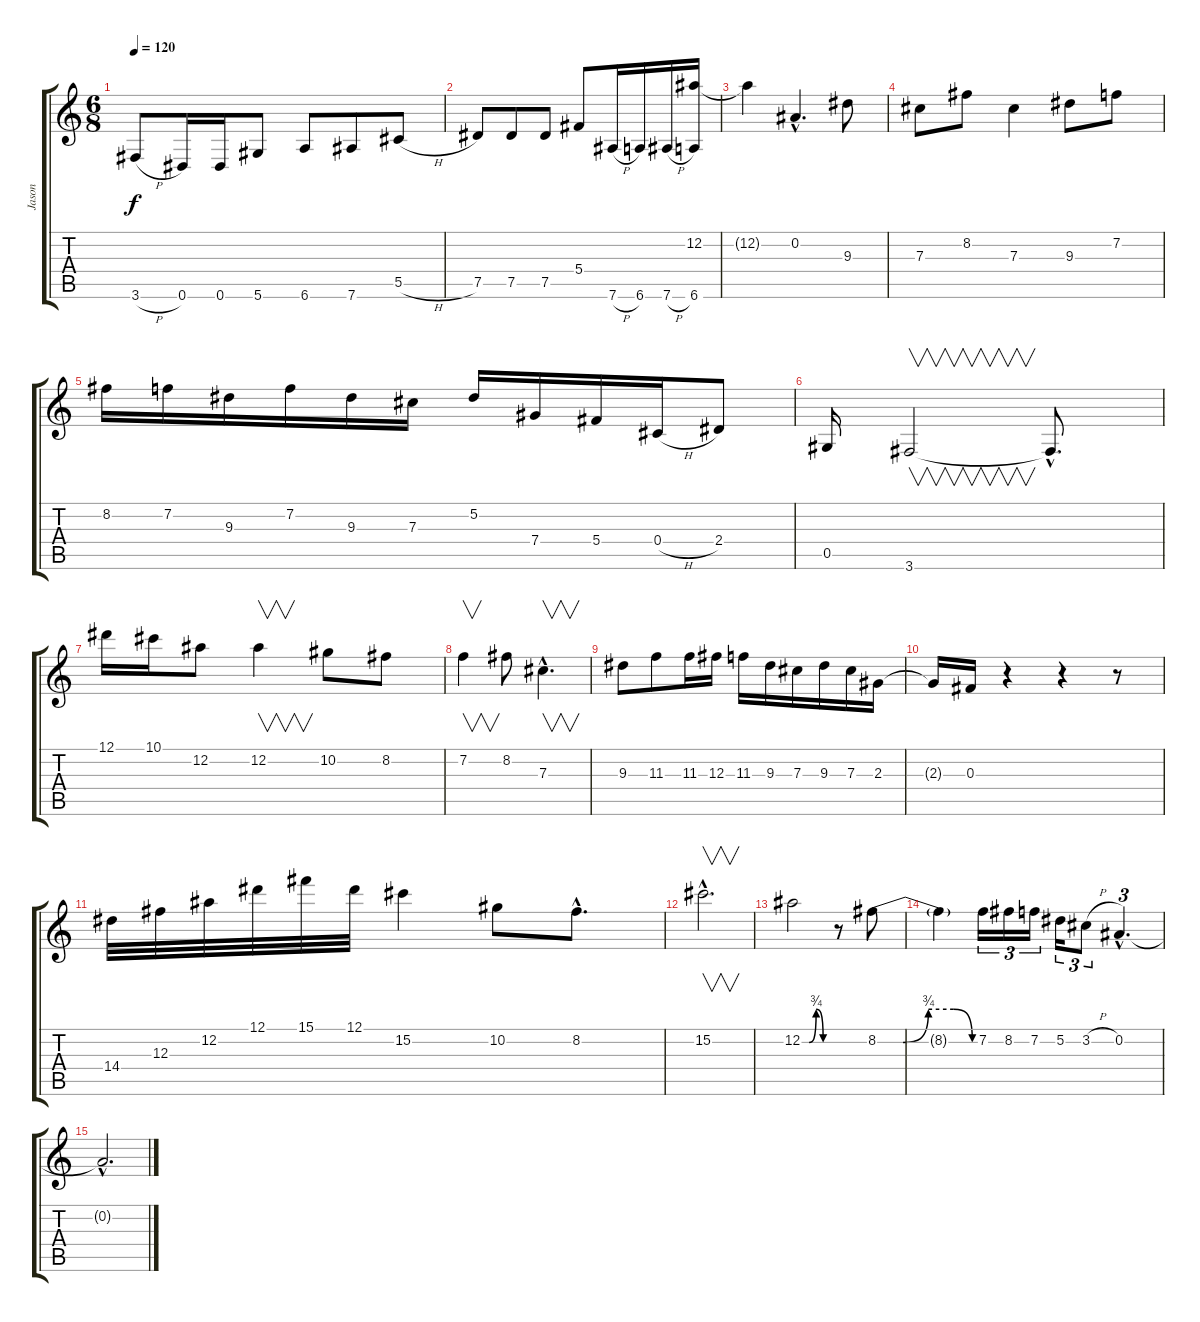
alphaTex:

\track ("Jason" "Jason") {instrument distortionguitar}
\staff {score tabs}
\tuning (Eb4 Bb3 Gb3 Db3 Ab2 Eb2) {hide}
\ts (6 8)
\tempo 120
\clef g2
\ks c
3.6{h}.8{dy f} 0.6.16 0.6.16 5.6.8 6.6.8 7.6.8 5.5{h}.8 |
7.5.8 7.5.8 7.5.8 5.4.8 7.6{h}.16 6.6.16 7.6{h}.16 (12.2 6.6).16 |
12.2{t}.4 0.2{hac}.4{d} 9.3.8 |
7.3.8 8.2.8 7.3.4 9.3.8 7.2.8 |
8.2.16 7.2.16 9.3.16 7.2.16 9.3.16 7.3.16 5.2.16 7.4.16 5.4.16 0.4{h}.16 2.4.8 |
0.5.16 3.6.2{v} 3.6{hac t}.8{d} |
12.1.16 10.1.16 12.2.8 12.2.4{v} 10.2.8 8.2.8 |
7.2.4{v} 8.2.8 7.3{hac}.4{v d} |
9.3.8 11.3.8 11.3.16 12.3.16 11.3.16 9.3.16 7.3.16 9.3.16 7.3.16 2.3.16 |
2.3{t}.16 0.3.16 r.4 r.4 r.8 |
14.4.32 12.3.32 12.2.32 12.1.32 15.1.32 12.1.32 15.2.4 10.2.8 8.2{hac}.8{d} |
15.2{hac}.2{v d} |
12.2{be (custom 0 0 15 0 30 3 45 0 60 0)}.2 r.8 8.2{be (custom 0 0 15 0 30 3 45 3 56 0 60 0)}.8 |
8.2{t}.4 7.2.16{tu (3 2)} 8.2.16{tu (3 2)} 7.2.16{tu (3 2)} 5.2.16{tu (3 2)} 3.2{h}.8{tu (3 2)} 0.2{hac}.4{d tu (3 2)} |
0.2{hac t}.2{d}
